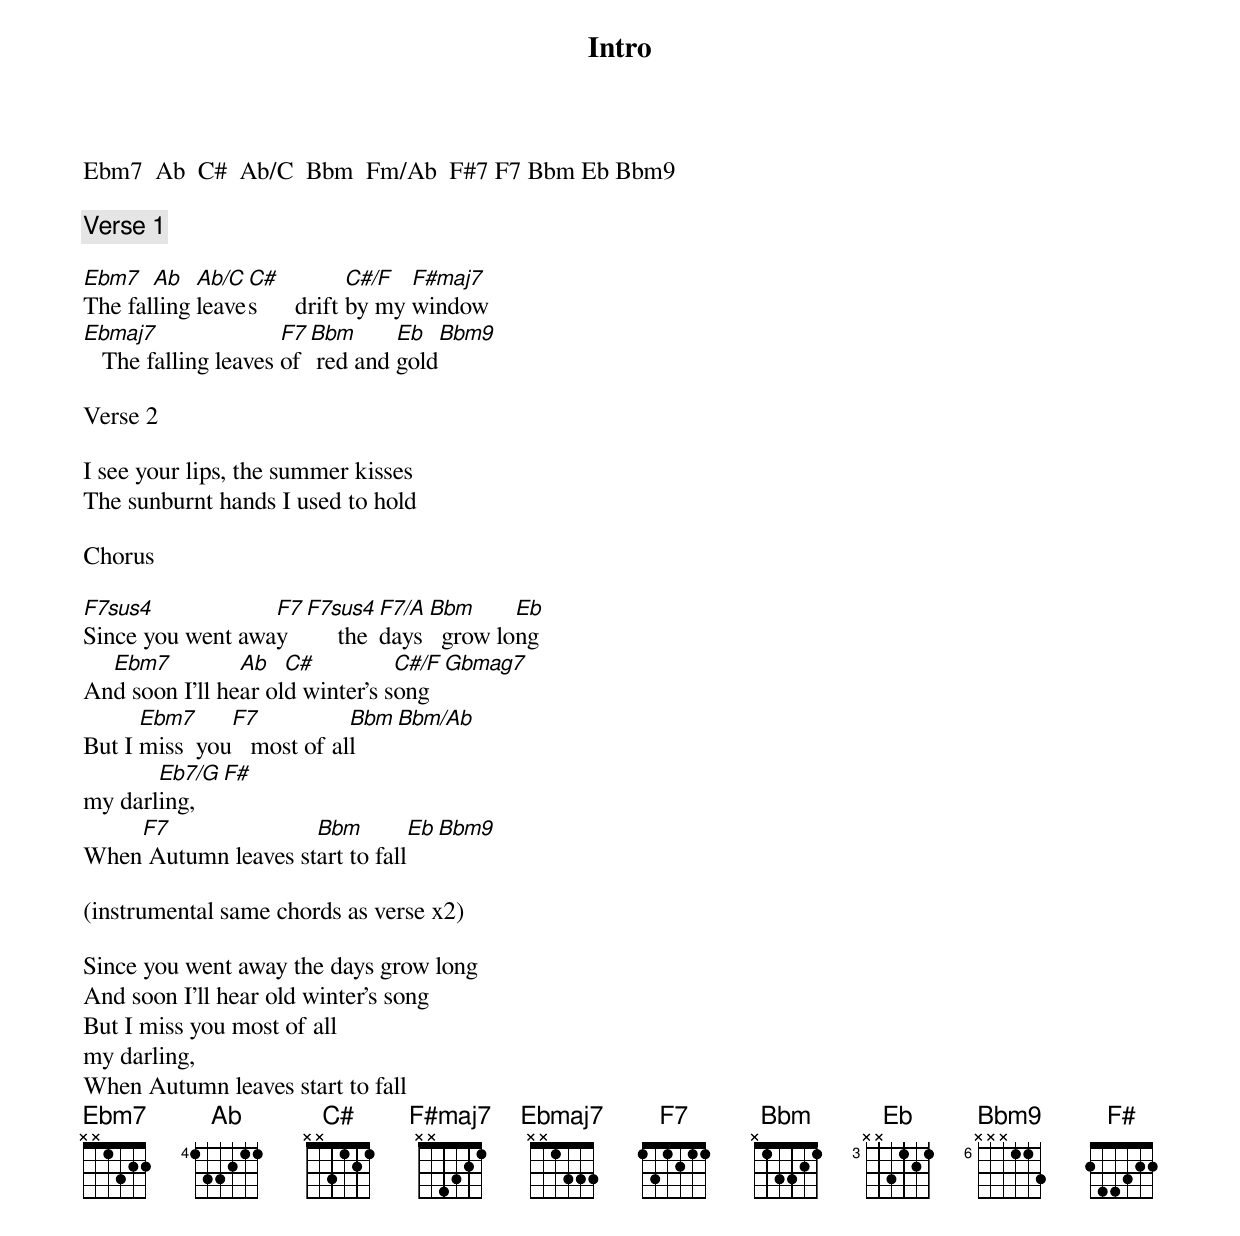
Intro

Ebm7  Ab  C#  Ab/C  Bbm  Fm/Ab  F#7 F7 Bbm Eb Bbm9

Verse 1

Ebm7   Ab   Ab/C C#           C#/F  F#maj7
The falling leaves      drift by my window
Ebmaj7                F7 Bbm      Eb  Bbm9
   The falling leaves of  red and gold

Verse 2

I see your lips, the summer kisses
The sunburnt hands I used to hold

Chorus

F7sus4            F7 F7sus4   F7/A Bbm      Eb
Since you went away       the days   grow long
  Ebm7          Ab   C#          C#/F  Gbmag7
And soon I'll hear old winter's song
      Ebm7     F7           Bbm Bbm/Ab
But I miss  you   most of all
       Eb7/G  F#
my darling,
    F7               Bbm        Eb   Bbm9
When Autumn leaves start to fall

(instrumental same chords as verse x2)

Since you went away the days grow long
And soon I'll hear old winter's song
But I miss you most of all
my darling,
When Autumn leaves start to fall
